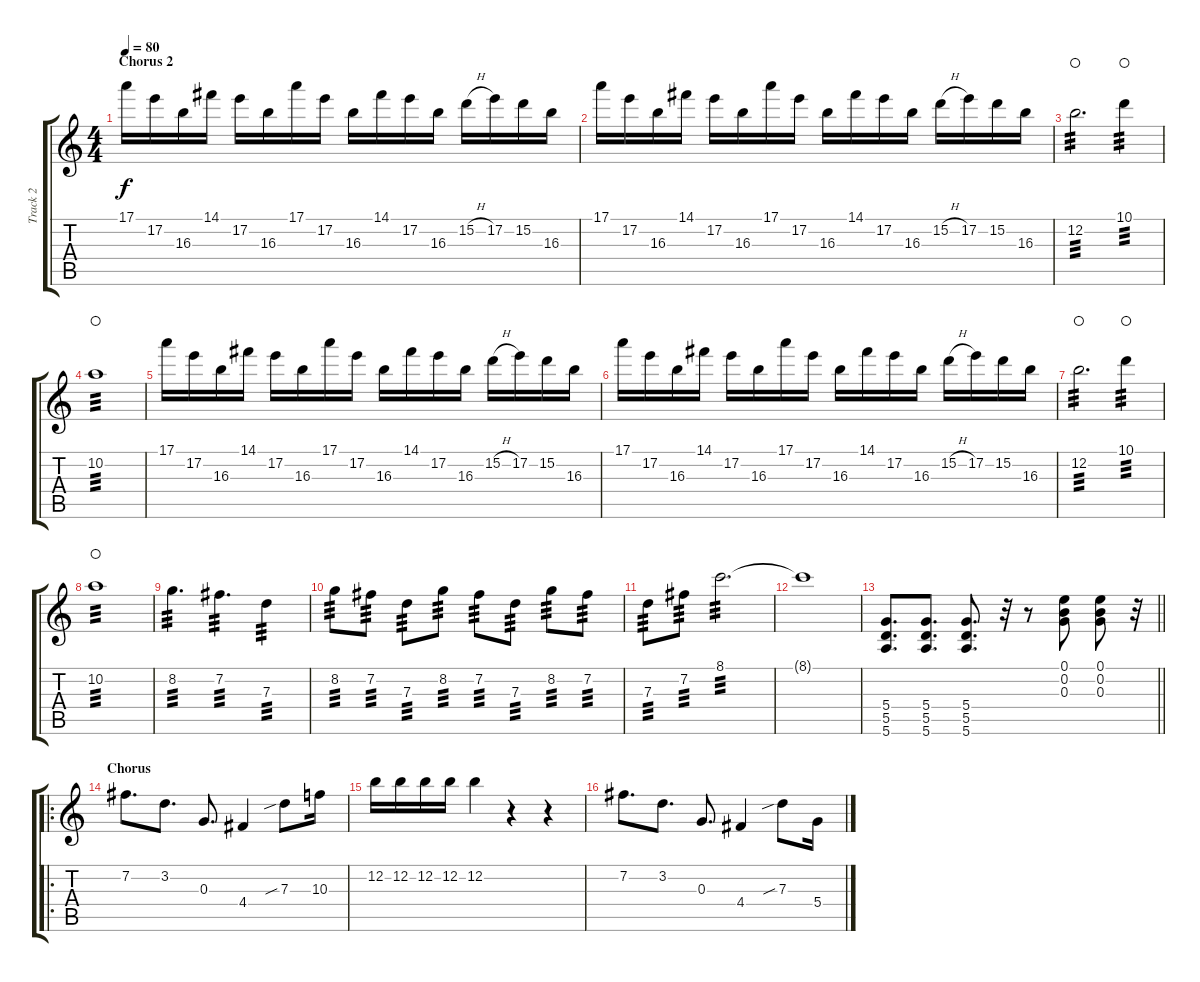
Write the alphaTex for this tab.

\track ("Track 2" "Track 2") {instrument distortionguitar}
\staff {score tabs}
\tuning (E4 B3 G3 D3 A2 E2) {hide}
\ts (4 4)
\section ("" "Chorus 2")
\tempo 80
\clef g2
\ks c
17.1.16{dy f} 17.2.16 16.3.16 14.1.16 17.2.16 16.3.16 17.1.16 17.2.16 16.3.16 14.1.16 17.2.16 16.3.16 15.2{h}.16 17.2.16 15.2.16 16.3.16 |
17.1.16 17.2.16 16.3.16 14.1.16 17.2.16 16.3.16 17.1.16 17.2.16 16.3.16 14.1.16 17.2.16 16.3.16 15.2{h}.16 17.2.16 15.2.16 16.3.16 |
12.2.2{d tp 3 waho} 10.1.4{tp 3 waho} |
10.2.1{tp 3 waho} |
17.1.16 17.2.16 16.3.16 14.1.16 17.2.16 16.3.16 17.1.16 17.2.16 16.3.16 14.1.16 17.2.16 16.3.16 15.2{h}.16 17.2.16 15.2.16 16.3.16 |
17.1.16 17.2.16 16.3.16 14.1.16 17.2.16 16.3.16 17.1.16 17.2.16 16.3.16 14.1.16 17.2.16 16.3.16 15.2{h}.16 17.2.16 15.2.16 16.3.16 |
12.2.2{d tp 3 waho} 10.1.4{tp 3 waho} |
10.2.1{tp 3 waho} |
8.2.4{d tp 3} 7.2.4{d tp 3} 7.3.4{tp 3} |
8.2.8{tp 3} 7.2.8{tp 3} 7.3.8{tp 3} 8.2.8{tp 3} 7.2.8{tp 3} 7.3.8{tp 3} 8.2.8{tp 3} 7.2.8{tp 3} |
7.3.8{tp 3} 7.2.8{tp 3} 8.1.2{d tp 3} |
8.1{t}.1 |
\barLineRight lightlight
(5.4 5.5 5.6).8{d} (5.4 5.5 5.6).8{d} (5.4 5.5 5.6).8{d} r.32 r.8 (0.1 0.2 0.3).8 (0.1 0.2 0.3).8 r.32 |
\ro
\section ("" "Chorus")
7.2.8{d} 3.2.8{d} 0.3.8{d} 4.4.4 7.3{sib}.8 10.3.16 |
12.2.16 12.2.16 12.2.16 12.2.16 12.2.4 r.4 r.4 |
7.2.8{d} 3.2.8{d} 0.3.8{d} 4.4.4 7.3{sib}.8 5.4.16
